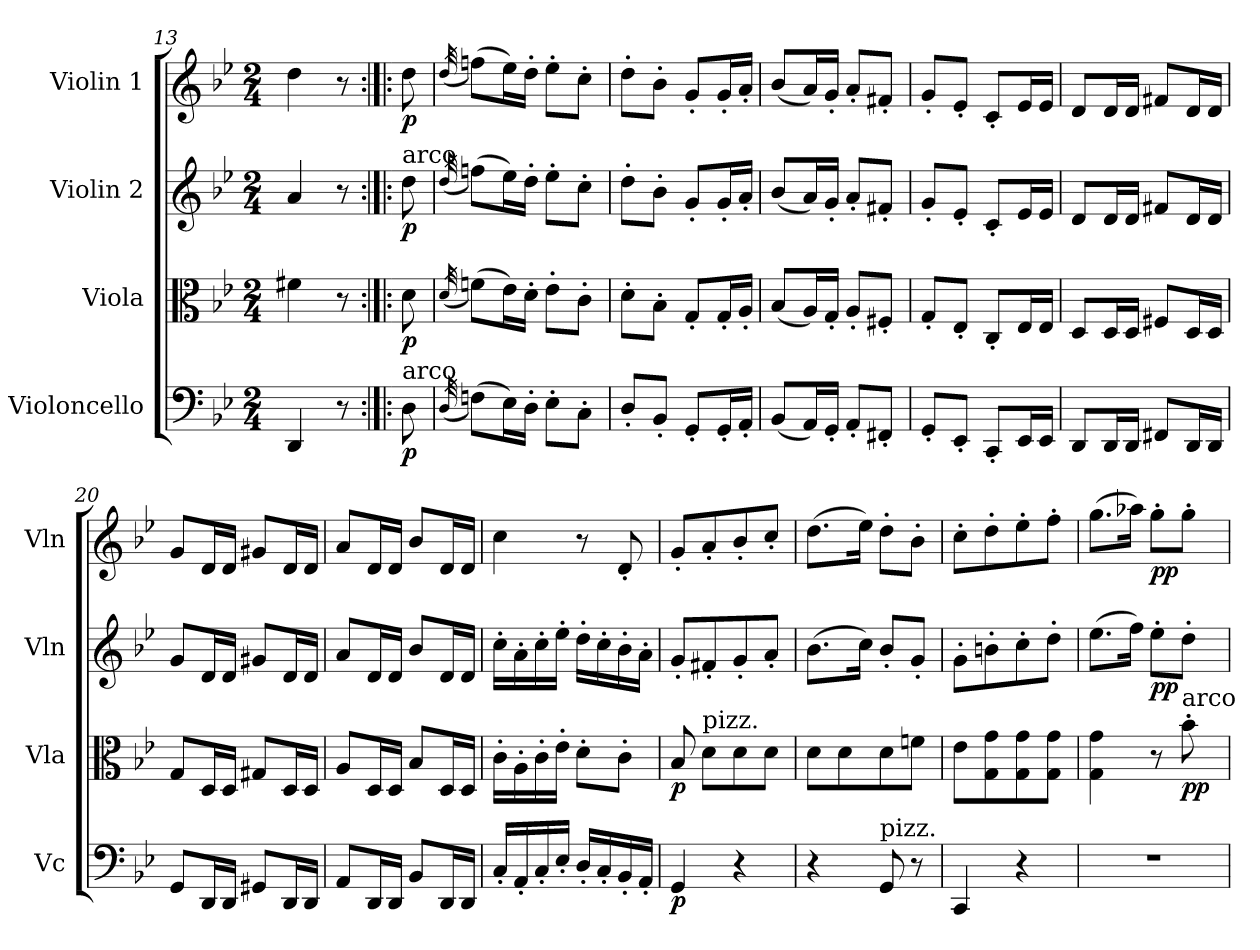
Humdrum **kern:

**kern	**dynam	**kern	**dynam	**kern	**dynam	**kern	**dynam
*part4	*part4	*part3	*part3	*part2	*part2	*part1	*part1
*staff4	*staff4	*staff3	*staff3	*staff2	*staff2	*staff1	*staff1
*I"Violoncello	*	*I"Viola	*	*I"Violin 2	*	*I"Violin 1	*
*I'Vc	*	*I'Vla	*	*I'Vln	*	*I'Vln	*
*clefF4	*	*clefC3	*	*clefG2	*	*clefG2	*
*k[b-e-]	*	*k[b-e-]	*	*k[b-e-]	*	*k[b-e-]	*
*M2/4	*	*M2/4	*	*M2/4	*	*M2/4	*
=13X1	=13X1	=13X1	=13X1	=13X1	=13X1	=13X1	=13X1
4DD/	.	4f#X\	.	4a/	.	4dd\	.
8r	.	8r	.	8r	.	8r	.
=14:|!|:	=14:|!|:	=14:|!|:	=14:|!|:	=14:|!|:	=14:|!|:	=14:|!|:	=14:|!|:
!	!	!	!	!LO:TX:a:t=arco	!	!	!
!LO:TX:a:t=arco	!	!	!	!	!	!	!
!	!LO:DY:b	!	!LO:DY:b	!	!LO:DY:b	!	!LO:DY:b
8D\	p	8d\	p	8dd\	p	8dd\	p
=15	=15	=15	=15	=15	=15	=15	=15
(32qD/	.	(32qd/	.	(32qdd/	.	(32qdd/	.
(8Fn\L)	.	(8fn\L)	.	(8ffn\L)	.	(8ffn\L)	.
16E-\L)	.	16e-\L)	.	16ee-\L)	.	16ee-\L)	.
16D'\JJ	.	16d'\JJ	.	16dd'\JJ	.	16dd'\JJ	.
8E-'\L	.	8e-'\L	.	8ee-'\L	.	8ee-'\L	.
8C'\J	.	8c'\J	.	8cc'\J	.	8cc'\J	.
=16	=16	=16	=16	=16	=16	=16	=16
8D'/L	.	8d'\L	.	8dd'\L	.	8dd'\L	.
8BB-'/J	.	8B-'\J	.	8b-'\J	.	8b-'\J	.
8GG'/L	.	8G'/L	.	8g'/L	.	8g'/L	.
16GG'/L	.	16G'/L	.	16g'/L	.	16g'/L	.
16AA'/JJ	.	16A'/JJ	.	16a'/JJ	.	16a'/JJ	.
=17	=17	=17	=17	=17	=17	=17	=17
(8BB-/L	.	(8B-/L	.	(8b-/L	.	(8b-/L	.
16AA/L)	.	16A/L)	.	16a/L)	.	16a/L)	.
16GG'/JJ	.	16G'/JJ	.	16g'/JJ	.	16g'/JJ	.
8AA'/L	.	8A'/L	.	8a'/L	.	8a'/L	.
8FF#X'/J	.	8F#X'/J	.	8f#X'/J	.	8f#X'/J	.
=18	=18	=18	=18	=18	=18	=18	=18
8GG'/L	.	8G'/L	.	8g'/L	.	8g'/L	.
8EE-'/J	.	8E-'/J	.	8e-'/J	.	8e-'/J	.
8CC'/L	.	8C'/L	.	8c'/L	.	8c'/L	.
16EE-/L	.	16E-/L	.	16e-/L	.	16e-/L	.
16EE-/JJ	.	16E-/JJ	.	16e-/JJ	.	16e-/JJ	.
!!LO:LB:g=z
=19	=19	=19	=19	=19	=19	=19	=19
8DD/L	.	8D/L	.	8d/L	.	8d/L	.
16DD/L	.	16D/L	.	16d/L	.	16d/L	.
16DD/JJ	.	16D/JJ	.	16d/JJ	.	16d/JJ	.
8FF#X/L	.	8F#X/L	.	8f#X/L	.	8f#X/L	.
16DD/L	.	16D/L	.	16d/L	.	16d/L	.
16DD/JJ	.	16D/JJ	.	16d/JJ	.	16d/JJ	.
=20	=20	=20	=20	=20	=20	=20	=20
8GG/L	.	8G/L	.	8g/L	.	8g/L	.
16DD/L	.	16D/L	.	16d/L	.	16d/L	.
16DD/JJ	.	16D/JJ	.	16d/JJ	.	16d/JJ	.
8GG#X/L	.	8G#X/L	.	8g#X/L	.	8g#X/L	.
16DD/L	.	16D/L	.	16d/L	.	16d/L	.
16DD/JJ	.	16D/JJ	.	16d/JJ	.	16d/JJ	.
=21	=21	=21	=21	=21	=21	=21	=21
8AA/L	.	8A/L	.	8a/L	.	8a/L	.
16DD/L	.	16D/L	.	16d/L	.	16d/L	.
16DD/JJ	.	16D/JJ	.	16d/JJ	.	16d/JJ	.
8BB-/L	.	8B-/L	.	8b-/L	.	8b-/L	.
16DD/L	.	16D/L	.	16d/L	.	16d/L	.
16DD/JJ	.	16D/JJ	.	16d/JJ	.	16d/JJ	.
!!LO:LB:g=z
=22	=22	=22	=22	=22	=22	=22	=22
16C'/LL	.	16c'\LL	.	16cc'\LL	.	4cc\	.
16AA'/	.	16A'\	.	16a'\	.	.	.
16C'/	.	16c'\	.	16cc'\	.	.	.
16E-'/JJ	.	16e-'\JJ	.	16ee-'\JJ	.	.	.
16D'/LL	.	8d'\L	.	16dd'\LL	.	8r	.
16C'/	.	.	.	16cc'\	.	.	.
16BB-'/	.	8c'\J	.	16b-'\	.	8d'/	.
16AA'/JJ	.	.	.	16a'\JJ	.	.	.
=23	=23	=23	=23	=23	=23	=23	=23
!	!LO:DY:b	!	!LO:DY:b	!	!	!	!
4GG/	p	8B-/	p	8g'/L	.	8g'/L	.
!	!	!LO:TX:a:t=pizz.	!	!	!	!	!
.	.	8d\L	.	8f#X'/	.	8a'/	.
4r	.	8d\	.	8g'/	.	8b-'/	.
.	.	8d\J	.	8a'/J	.	8cc'/J	.
=24	=24	=24	=24	=24	=24	=24	=24
4r	.	8d\L	.	(8.b-\L	.	(8.dd\L	.
.	.	8d\	.	.	.	.	.
.	.	.	.	16cc\Jk)	.	16ee-\Jk)	.
!LO:TX:a:t=pizz.	!	!	!	!	!	!	!
8GG/	.	8d\	.	8b-'/L	.	8dd'\L	.
8r	.	8fn\J	.	8g'/J	.	8b-'\J	.
=25	=25	=25	=25	=25	=25	=25	=25
4CC/	.	8e-\L	.	8g'\L	.	8cc'\L	.
.	.	8G\ 8g\	.	8bn'\	.	8dd'\	.
4r	.	8G\ 8g\	.	8cc'\	.	8ee-'\	.
.	.	8G\ 8g\J	.	8dd'\J	.	8ff'\J	.
=26	=26	=26	=26	=26	=26	=26	=26
2r	.	4G\ 4g\	.	(8.ee-\L	.	(8.gg\L	.
.	.	.	.	16ff\Jk)	.	16aa-X\Jk)	.
!	!	!	!	!	!LO:DY:b	!	!LO:DY:b
.	.	8r	.	8ee-'\L	pp	8gg'\L	pp
!	!	!LO:TX:a:t=arco	!	!	!	!	!
!	!	!	!LO:DY:b	!	!	!	!
.	.	8b-'\	pp	8dd'\J	.	8gg'\J	.
=	=	=	=	=	=	=	=
*-	*-	*-	*-	*-	*-	*-	*-
